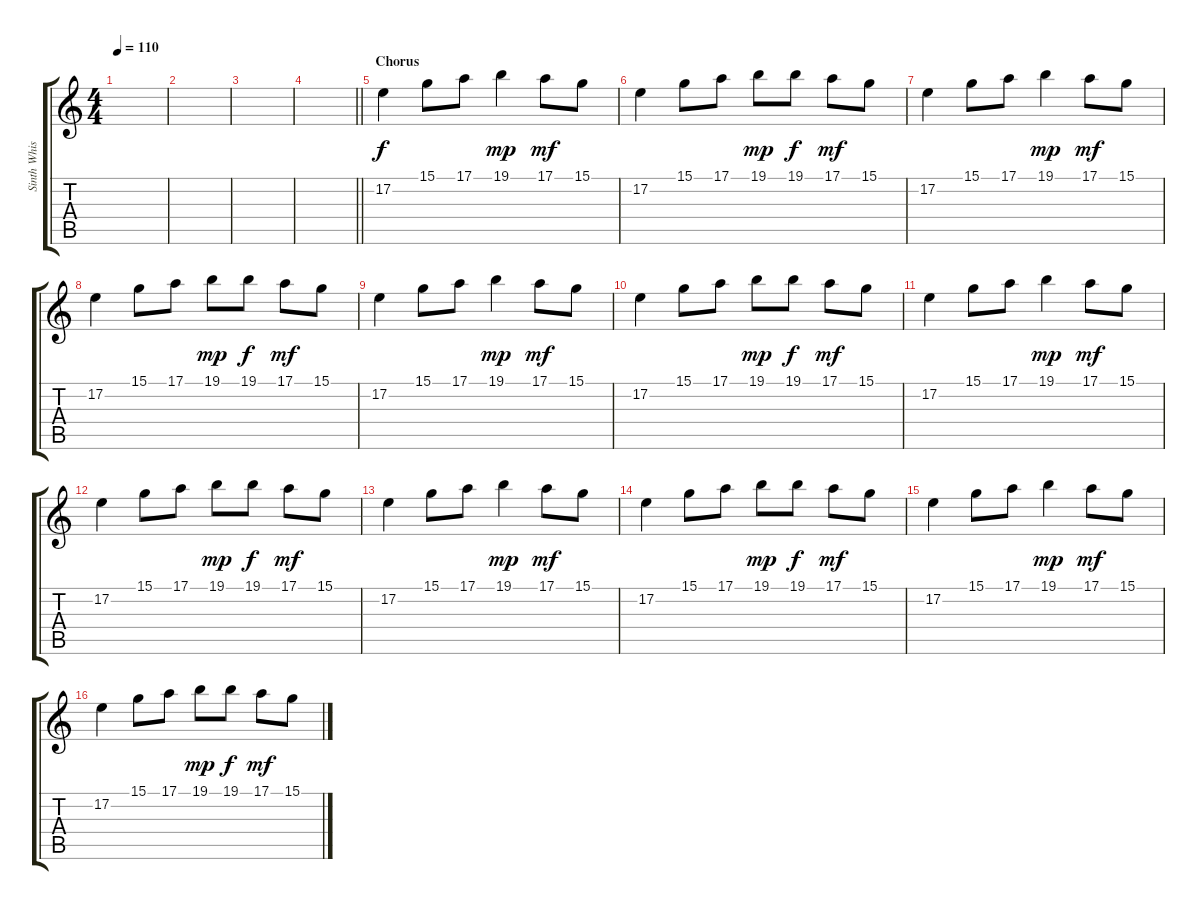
\track ("Sinth Whistle" "Sinth Whis") {instrument whistle}
\staff {score tabs}
\tuning (E4 B3 G3 D3 A2 E2) {hide}
\ts (4 4)
\tempo 110
\clef g2
\ks c
|
|
|
\barLineRight lightlight
|
\section ("" "Chorus")
17.2.4 15.1.8 17.1.8 19.1.4{dy mp} 17.1.8{dy mf} 15.1.8 |
17.2.4 15.1.8 17.1.8 19.1.8{dy mp} 19.1.8{dy f} 17.1.8{dy mf} 15.1.8 |
17.2.4 15.1.8 17.1.8 19.1.4{dy mp} 17.1.8{dy mf} 15.1.8 |
17.2.4 15.1.8 17.1.8 19.1.8{dy mp} 19.1.8{dy f} 17.1.8{dy mf} 15.1.8 |
17.2.4 15.1.8 17.1.8 19.1.4{dy mp} 17.1.8{dy mf} 15.1.8 |
17.2.4 15.1.8 17.1.8 19.1.8{dy mp} 19.1.8{dy f} 17.1.8{dy mf} 15.1.8 |
17.2.4 15.1.8 17.1.8 19.1.4{dy mp} 17.1.8{dy mf} 15.1.8 |
17.2.4 15.1.8 17.1.8 19.1.8{dy mp} 19.1.8{dy f} 17.1.8{dy mf} 15.1.8 |
17.2.4 15.1.8 17.1.8 19.1.4{dy mp} 17.1.8{dy mf} 15.1.8 |
17.2.4 15.1.8 17.1.8 19.1.8{dy mp} 19.1.8{dy f} 17.1.8{dy mf} 15.1.8 |
17.2.4 15.1.8 17.1.8 19.1.4{dy mp} 17.1.8{dy mf} 15.1.8 |
17.2.4 15.1.8 17.1.8 19.1.8{dy mp} 19.1.8{dy f} 17.1.8{dy mf} 15.1.8
